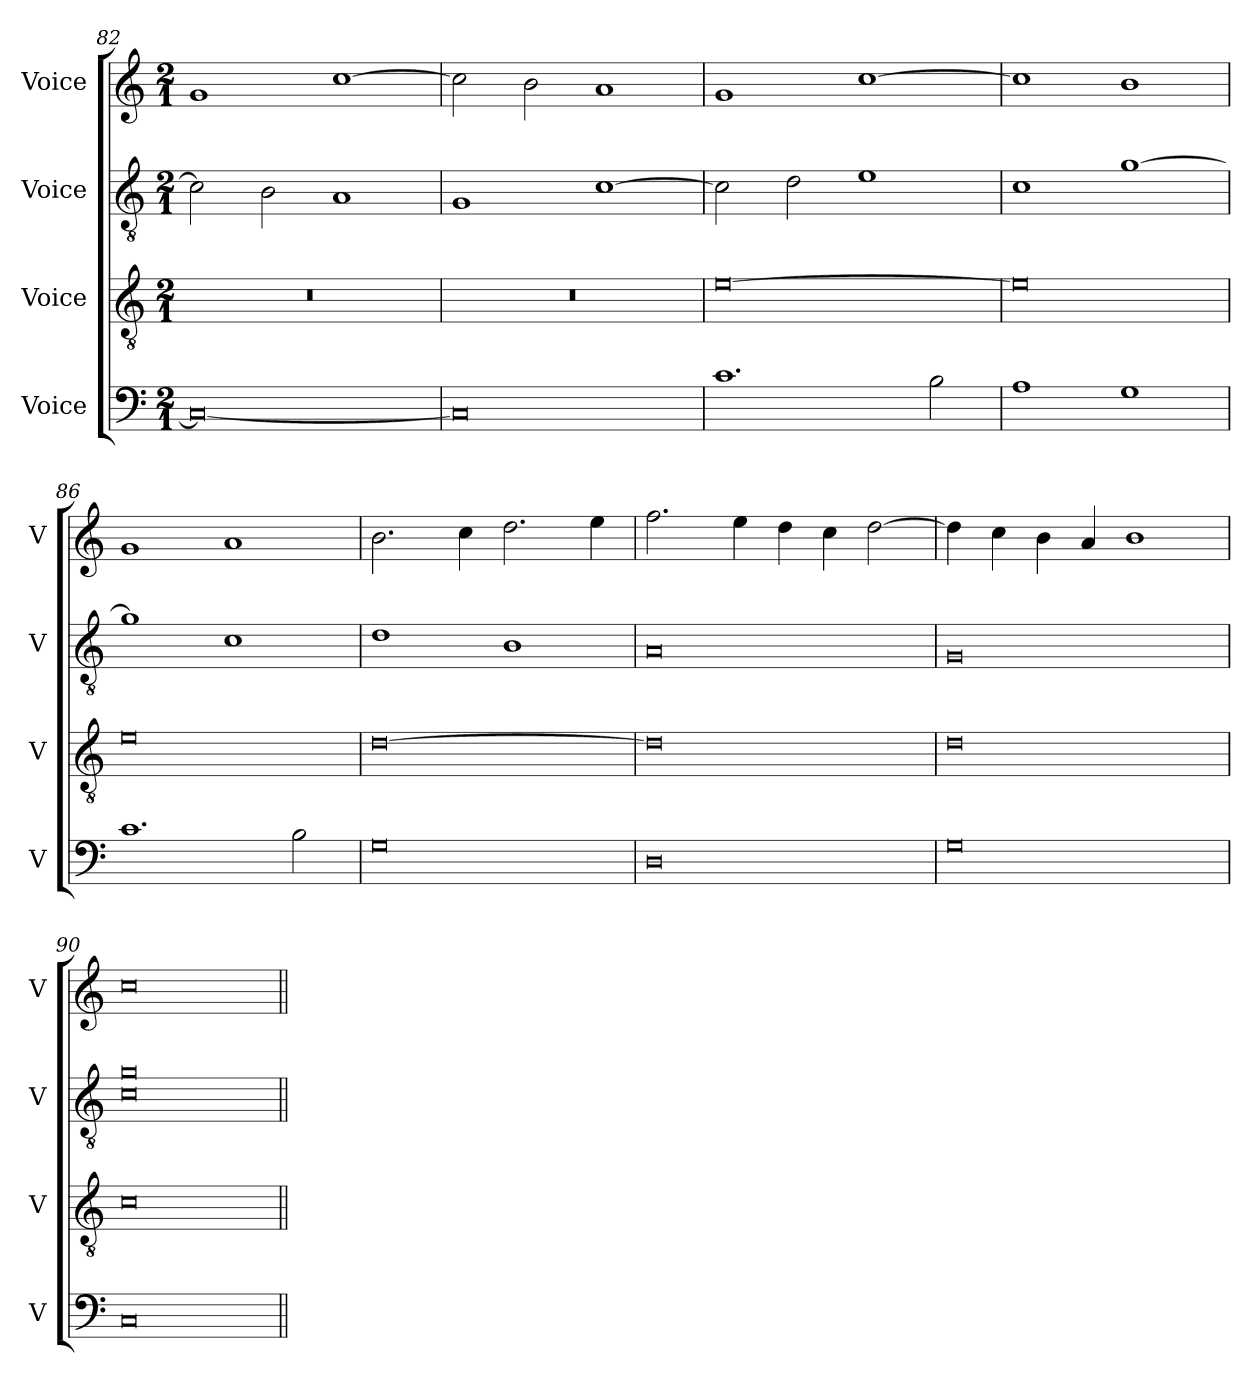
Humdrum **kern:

**kern	**kern	**kern	**kern
*part4	*part3	*part2	*part1
*staff4	*staff3	*staff2	*staff1
*I"Voice	*I"Voice	*I"Voice	*I"Voice
*I'V	*I'V	*I'V	*I'V
!!LO:LB:g=z
*clefF4	*clefGv2	*clefGv2	*clefG2
*k[]	*k[]	*k[]	*k[]
*M2/1	*M2/1	*M2/1	*M2/1
=82	=82	=82	=82
0C_	0r	2c\]	1g
.	.	2B\	.
.	.	1A	[1cc
=83	=83	=83	=83
0C]	0r	1G	2cc\]
.	.	.	2b\
.	.	[1c	1a
=84	=84	=84	=84
1.c	[0e	2c\]	1g
.	.	2d\	.
.	.	1e	[1cc
2B\	.	.	.
=85	=85	=85	=85
1A	0e]	1c	1cc]
1G	.	[1g	1b
!!LO:LB:g=z
=86	=86	=86	=86
1.c	0e	1g]	1g
.	.	1c	1a
2B\	.	.	.
=87	=87	=87	=87
0G	[0d	1d	2.b\
.	.	.	4cc\
.	.	1B	2.dd\
.	.	.	4ee\
=88	=88	=88	=88
0D	0d]	0A	2.ff\
.	.	.	4ee\
.	.	.	4dd\
.	.	.	4cc\
.	.	.	[2dd\
=89	=89	=89	=89
0G	0d	0G	4dd\]
.	.	.	4cc\
.	.	.	4b\
.	.	.	4a/
.	.	.	1b
!!LO:PB:g=z
=90	=90	=90	=90
*	*	*^	*
0C	0c	0c	0g	0cc
*	*	*v	*v	*
=||	=||	=||	=||
*-	*-	*-	*-
